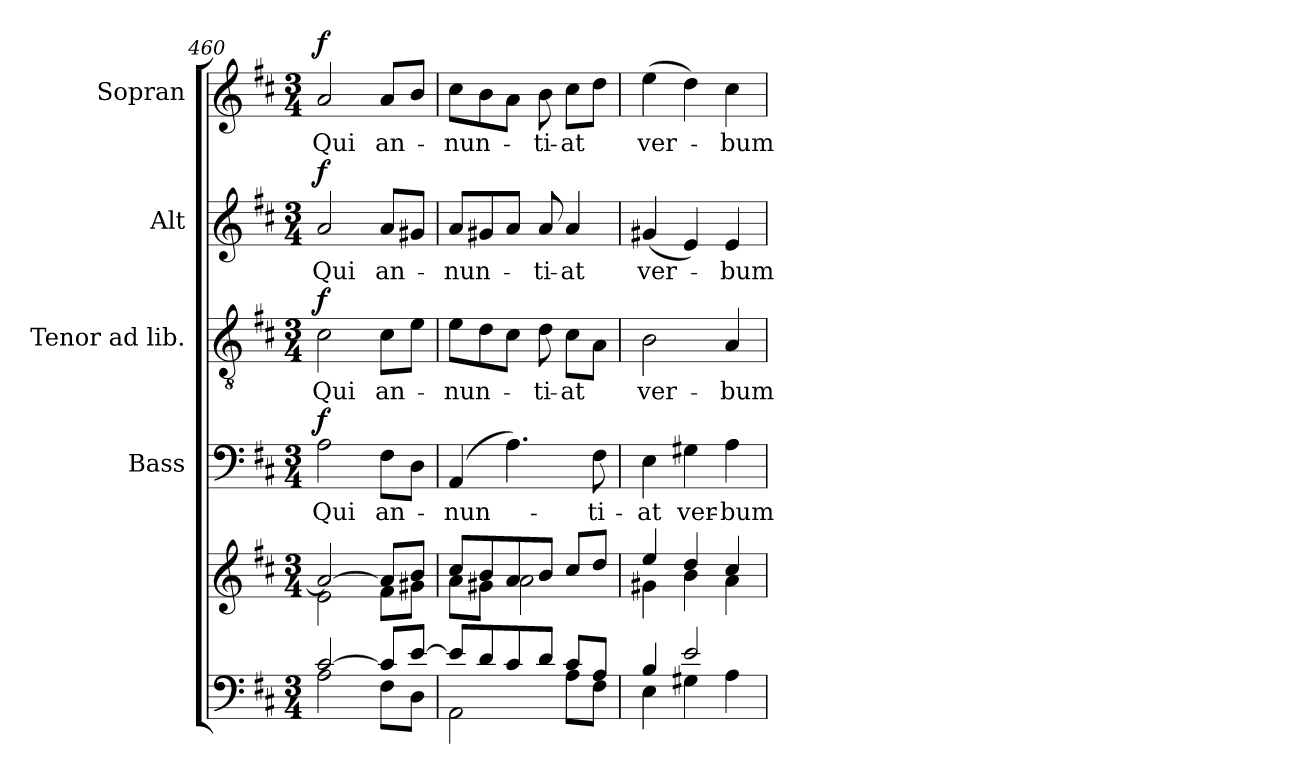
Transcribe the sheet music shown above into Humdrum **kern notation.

**kern	**kern	**kern	**text	**dynam	**kern	**text	**dynam	**kern	**text	**dynam	**kern	**text	**dynam
*part5	*part5	*part4	*part4	*part4	*part3	*part3	*part3	*part2	*part2	*part2	*part1	*part1	*part1
*staff6	*staff5	*staff4	*staff4	*staff4	*staff3	*staff3	*staff3	*staff2	*staff2	*staff2	*staff1	*staff1	*staff1
*	*	*I"Bass	*	*	*I"Tenor ad lib.	*	*	*I"Alt	*	*	*I"Sopran	*	*
*	*	*I'B.	*	*	*I'T.	*	*	*I'A.	*	*	*I'S.	*	*
*clefF4	*clefG2	*clefF4	*	*	*clefGv2	*	*	*clefG2	*	*	*clefG2	*	*
*k[f#c#]	*k[f#c#]	*k[f#c#]	*	*	*k[f#c#]	*	*	*k[f#c#]	*	*	*k[f#c#]	*	*
*D:	*D:	*D:	*	*	*D:	*	*	*D:	*	*	*D:	*	*
*M3/4	*M3/4	*M3/4	*	*	*M3/4	*	*	*M3/4	*	*	*M3/4	*	*
=460	=460	=460	=460	=460	=460	=460	=460	=460	=460	=460	=460	=460	=460
*^	*^	*	*	*	*	*	*	*	*	*	*	*	*
!	!	!	!	!	!LO:LY:b	!LO:DY:a	!	!LO:LY:b	!LO:DY:a	!	!LO:LY:b	!LO:DY:a	!	!LO:LY:b	!LO:DY:a
[>2c#/	2A\	2a/_	2e\	2A\	Qui	f	2c#\	Qui	f	2a/	Qui	f	2a/	Qui	f
!	!	!	!	!	!LO:LY:b	!	!	!LO:LY:b	!	!	!LO:LY:b	!	!	!LO:LY:b	!
8c#/L]	8F#\L	8a/L]	8f#\L	8F#\L	an-	.	8c#\L	an-	.	8a/L	an-	.	8a/L	an-	.
[>8e/J	8D\J	8b/J	8g#X\J	8D\J	.	.	8e\J	.	.	8g#X/J	.	.	8b/J	.	.
!!LO:LB:g=z
=461	=461	=461	=461	=461	=461	=461	=461	=461	=461	=461	=461	=461	=461	=461	=461
!	!	!	!	!	!LO:LY:b	!	!	!LO:LY:b	!	!	!LO:LY:b	!	!	!LO:LY:b	!
8e/L]	2AA\	8cc#/L	8a\L	(4AA/	-nun-	.	8e\L	-nun-	.	8a/L	-nun-	.	8cc#\L	-nun-	.
8d/	.	8b/	8g#X\J	.	.	.	8d\	.	.	8g#X/	.	.	8b\	.	.
8c#/	.	8a/	2a\	4.A\)	.	.	8c#\J	.	.	8a/J	.	.	8a\J	.	.
!	!	!	!	!	!	!	!	!LO:LY:b	!	!	!LO:LY:b	!	!	!LO:LY:b	!
8d/J	.	8b/J	.	.	.	.	8d\	-ti-	.	8a/	-ti-	.	8b\	-ti-	.
!	!	!	!	!	!	!	!	!LO:LY:b	!	!	!LO:LY:b	!	!	!LO:LY:b	!
8c#/L	8A\L	8cc#/L	.	.	.	.	8c#\L	-at	.	4a/	-at	.	8cc#\L	-at	.
!	!	!	!	!	!LO:LY:b	!	!	!	!	!	!	!	!	!	!
8A/J	8F#\J	8dd/J	.	8F#\	-ti-	.	8A\J	.	.	.	.	.	8dd\J	.	.
=462	=462	=462	=462	=462	=462	=462	=462	=462	=462	=462	=462	=462	=462	=462	=462
!	!	!	!	!	!LO:LY:b	!	!	!LO:LY:b	!	!	!LO:LY:b	!	!	!LO:LY:b	!
4B/	4E\	4ee/	4g#X\	4E\	-at	.	2B\	ver-	.	(<4g#X/	ver-	.	(>4ee\	ver-	.
!	!	!	!	!	!LO:LY:b	!	!	!	!	!	!	!	!	!	!
2e/	4G#X\	4dd/	4b\	4G#X\	ver-	.	.	.	.	4e/)	.	.	4dd\)	.	.
!	!	!	!	!	!LO:LY:b	!	!	!LO:LY:b	!	!	!LO:LY:b	!	!	!LO:LY:b	!
.	4A\	4cc#/	4a\	4A\	-bum	.	4A/	-bum	.	4e/	-bum	.	4cc#\	-bum	.
*v	*v	*	*	*	*	*	*	*	*	*	*	*	*	*	*
*	*v	*v	*	*	*	*	*	*	*	*	*	*	*	*
=	=	=	=	=	=	=	=	=	=	=	=	=	=
*-	*-	*-	*-	*-	*-	*-	*-	*-	*-	*-	*-	*-	*-
